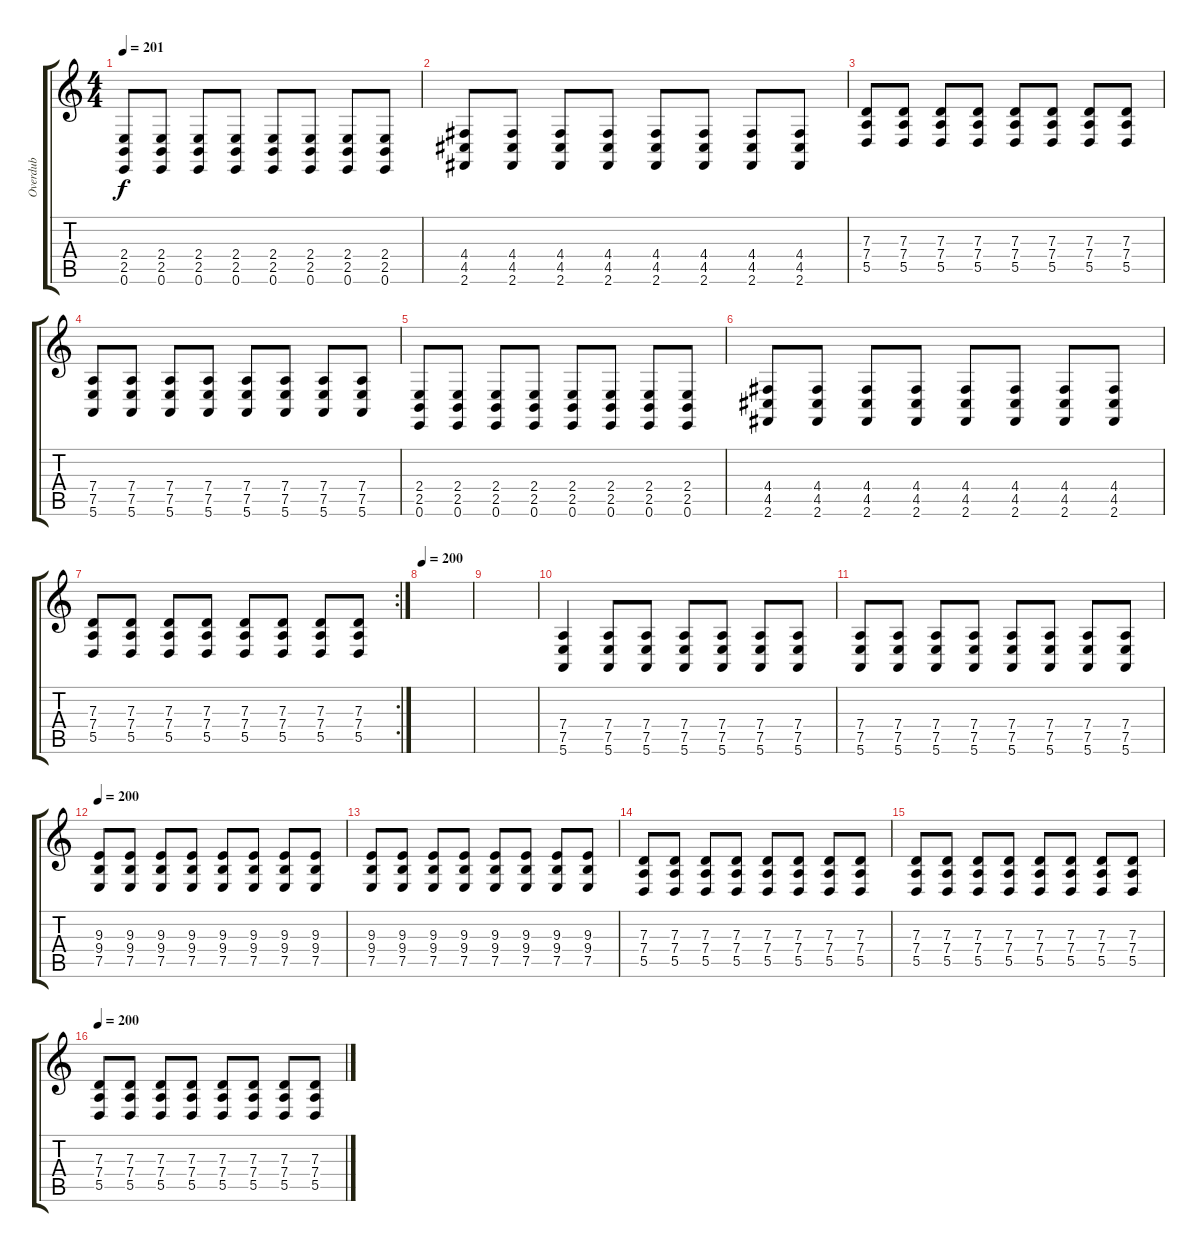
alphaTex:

\track ("Overdub" "Overdub") {instrument voiceoohs}
\staff {score tabs}
\tuning (E4 B3 G3 D3 A2 E2) {hide}
\ts (4 4)
\tempo 201
\clef g2
\ks c
(2.4 2.5 0.6).8{dy f} (2.4 2.5 0.6).8 (2.4 2.5 0.6).8 (2.4 2.5 0.6).8 (2.4 2.5 0.6).8 (2.4 2.5 0.6).8 (2.4 2.5 0.6).8 (2.4 2.5 0.6).8 |
(4.4 4.5 2.6).8 (4.4 4.5 2.6).8 (4.4 4.5 2.6).8 (4.4 4.5 2.6).8 (4.4 4.5 2.6).8 (4.4 4.5 2.6).8 (4.4 4.5 2.6).8 (4.4 4.5 2.6).8 |
(7.3 7.4 5.5).8 (7.3 7.4 5.5).8 (7.3 7.4 5.5).8 (7.3 7.4 5.5).8 (7.3 7.4 5.5).8 (7.3 7.4 5.5).8 (7.3 7.4 5.5).8 (7.3 7.4 5.5).8 |
(7.4 7.5 5.6).8 (7.4 7.5 5.6).8 (7.4 7.5 5.6).8 (7.4 7.5 5.6).8 (7.4 7.5 5.6).8 (7.4 7.5 5.6).8 (7.4 7.5 5.6).8 (7.4 7.5 5.6).8 |
(2.4 2.5 0.6).8 (2.4 2.5 0.6).8 (2.4 2.5 0.6).8 (2.4 2.5 0.6).8 (2.4 2.5 0.6).8 (2.4 2.5 0.6).8 (2.4 2.5 0.6).8 (2.4 2.5 0.6).8 |
(4.4 4.5 2.6).8 (4.4 4.5 2.6).8 (4.4 4.5 2.6).8 (4.4 4.5 2.6).8 (4.4 4.5 2.6).8 (4.4 4.5 2.6).8 (4.4 4.5 2.6).8 (4.4 4.5 2.6).8 |
\rc 2
(7.3 7.4 5.5).8 (7.3 7.4 5.5).8 (7.3 7.4 5.5).8 (7.3 7.4 5.5).8 (7.3 7.4 5.5).8 (7.3 7.4 5.5).8 (7.3 7.4 5.5).8 (7.3 7.4 5.5).8 |
\tempo 200
|
|
(7.4 7.5 5.6).4 (7.4 7.5 5.6).8 (7.4 7.5 5.6).8 (7.4 7.5 5.6).8 (7.4 7.5 5.6).8 (7.4 7.5 5.6).8 (7.4 7.5 5.6).8 |
(7.4 7.5 5.6).8 (7.4 7.5 5.6).8 (7.4 7.5 5.6).8 (7.4 7.5 5.6).8 (7.4 7.5 5.6).8 (7.4 7.5 5.6).8 (7.4 7.5 5.6).8 (7.4 7.5 5.6).8 |
\tempo 200
(9.3 9.4 7.5).8 (9.3 9.4 7.5).8 (9.3 9.4 7.5).8 (9.3 9.4 7.5).8 (9.3 9.4 7.5).8 (9.3 9.4 7.5).8 (9.3 9.4 7.5).8 (9.3 9.4 7.5).8 |
(9.3 9.4 7.5).8 (9.3 9.4 7.5).8 (9.3 9.4 7.5).8 (9.3 9.4 7.5).8 (9.3 9.4 7.5).8 (9.3 9.4 7.5).8 (9.3 9.4 7.5).8 (9.3 9.4 7.5).8 |
(7.3 7.4 5.5).8 (7.3 7.4 5.5).8 (7.3 7.4 5.5).8 (7.3 7.4 5.5).8 (7.3 7.4 5.5).8 (7.3 7.4 5.5).8 (7.3 7.4 5.5).8 (7.3 7.4 5.5).8 |
(7.3 7.4 5.5).8 (7.3 7.4 5.5).8 (7.3 7.4 5.5).8 (7.3 7.4 5.5).8 (7.3 7.4 5.5).8 (7.3 7.4 5.5).8 (7.3 7.4 5.5).8 (7.3 7.4 5.5).8 |
\tempo 200
(7.3 7.4 5.5).8 (7.3 7.4 5.5).8 (7.3 7.4 5.5).8 (7.3 7.4 5.5).8 (7.3 7.4 5.5).8 (7.3 7.4 5.5).8 (7.3 7.4 5.5).8 (7.3 7.4 5.5).8
